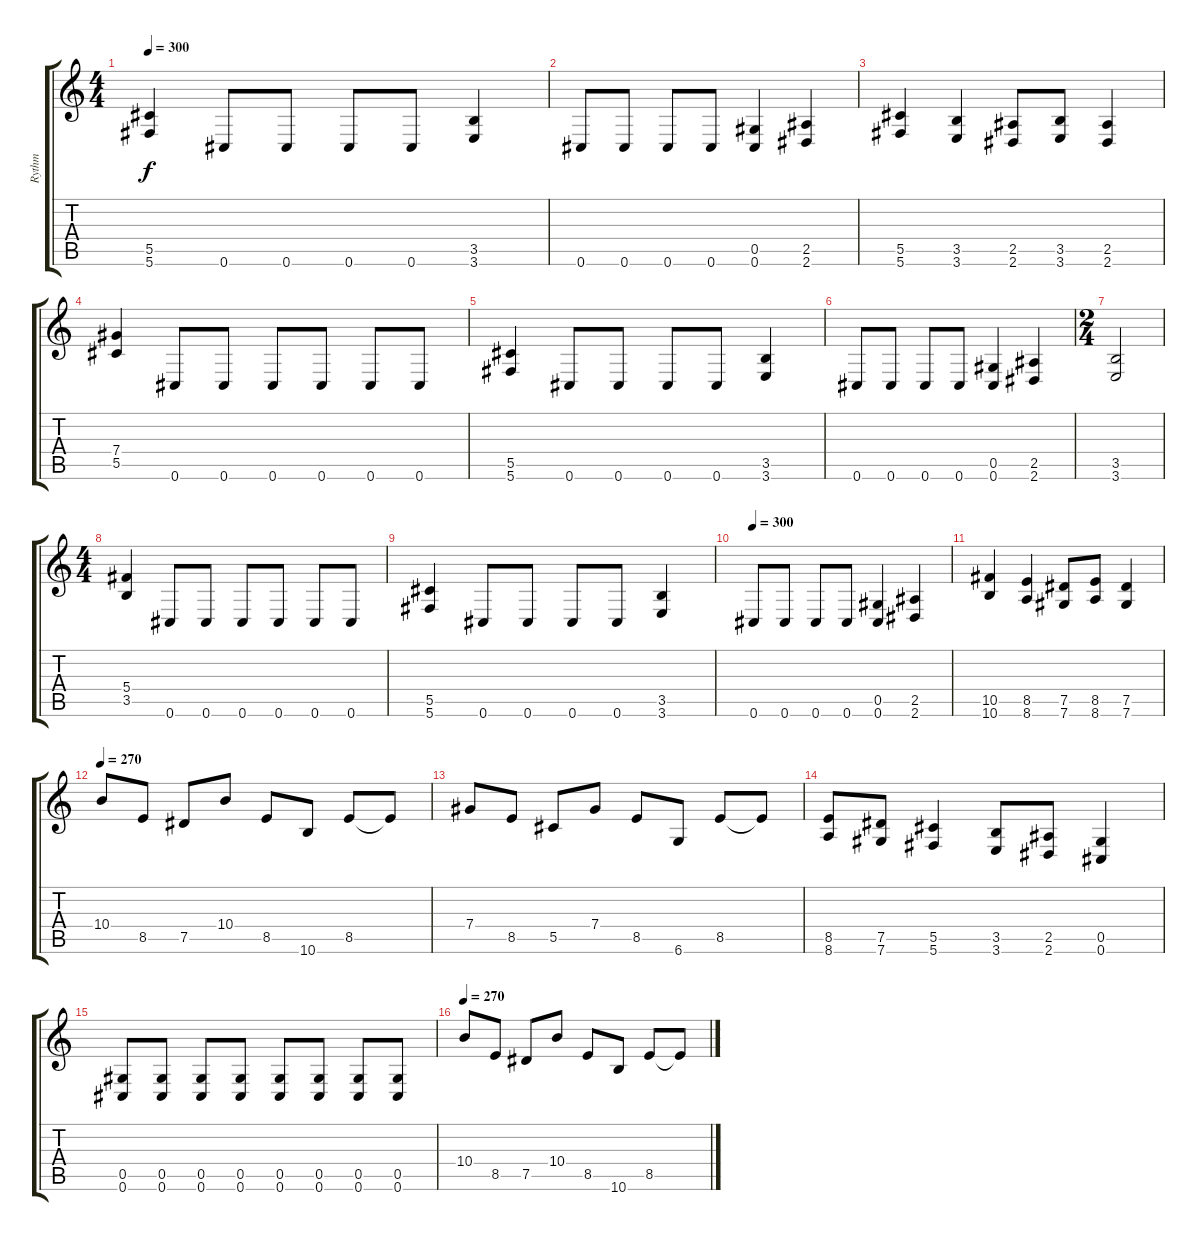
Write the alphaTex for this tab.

\track ("Rythm" "Rythm") {instrument distortionguitar}
\staff {score tabs}
\tuning (Eb4 Bb3 Gb3 Db3 Ab2 Db2) {hide}
\ts (4 4)
\tempo 300
\clef g2
\ks c
(5.5 5.6).4{dy f} 0.6.8 0.6.8 0.6.8 0.6.8 (3.5 3.6).4 |
0.6.8 0.6.8 0.6.8 0.6.8 (0.5 0.6).4 (2.5 2.6).4 |
(5.5 5.6).4 (3.5 3.6).4 (2.5 2.6).8 (3.5 3.6).8 (2.5 2.6).4 |
(7.4 5.5).4 0.6.8 0.6.8 0.6.8 0.6.8 0.6.8 0.6.8 |
(5.5 5.6).4 0.6.8 0.6.8 0.6.8 0.6.8 (3.5 3.6).4 |
0.6.8 0.6.8 0.6.8 0.6.8 (0.5 0.6).4 (2.5 2.6).4 |
\ts (2 4)
(3.5 3.6).2 |
\ts (4 4)
(5.4 3.5).4 0.6.8 0.6.8 0.6.8 0.6.8 0.6.8 0.6.8 |
(5.5 5.6).4 0.6.8 0.6.8 0.6.8 0.6.8 (3.5 3.6).4 |
\tempo 300
0.6.8 0.6.8 0.6.8 0.6.8 (0.5 0.6).4 (2.5 2.6).4 |
(10.5 10.6).4 (8.5 8.6).4 (7.5 7.6).8 (8.5 8.6).8 (7.5 7.6).4 |
\tempo 270
10.4.8 8.5.8 7.5.8 10.4.8 8.5.8 10.6.8 8.5.8 8.5{t}.8 |
7.4.8 8.5.8 5.5.8 7.4.8 8.5.8 6.6.8 8.5.8 8.5{t}.8 |
(8.5 8.6).8 (7.5 7.6).8 (5.5 5.6).4 (3.5 3.6).8 (2.5 2.6).8 (0.5 0.6).4 |
(0.5 0.6).8 (0.5 0.6).8 (0.5 0.6).8 (0.5 0.6).8 (0.5 0.6).8 (0.5 0.6).8 (0.5 0.6).8 (0.5 0.6).8 |
\tempo 270
10.4.8 8.5.8 7.5.8 10.4.8 8.5.8 10.6.8 8.5.8 8.5{t}.8
